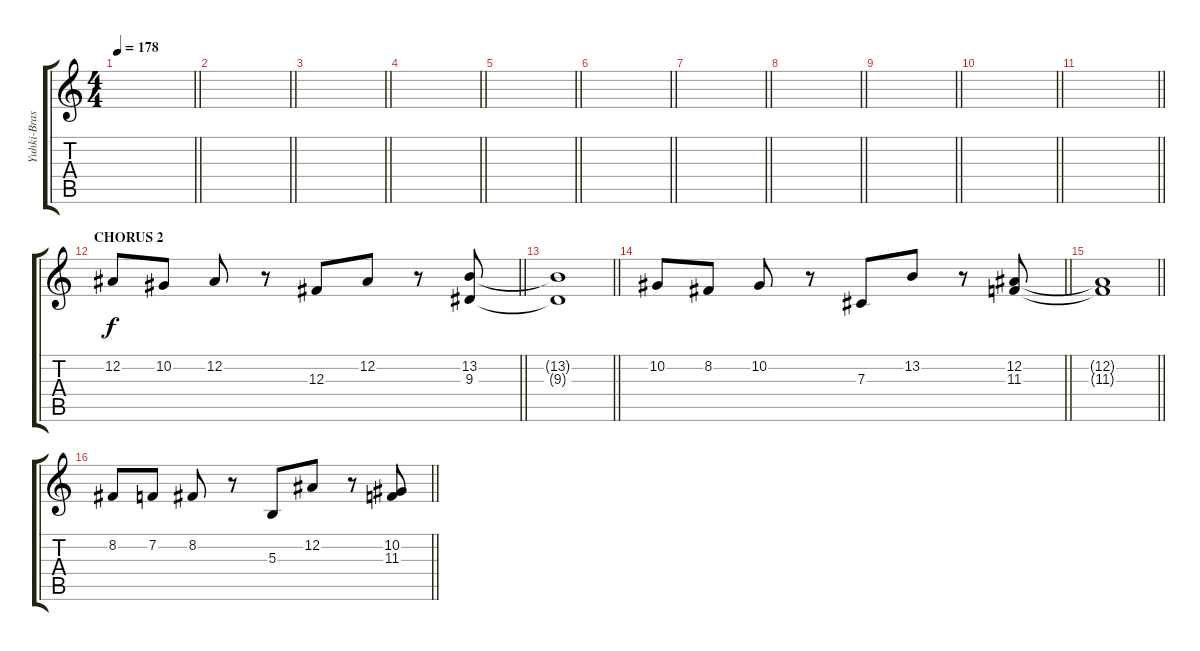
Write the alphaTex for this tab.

\track ("Yuhki-Brass" "Yuhki-Bras") {instrument brasssection}
\staff {score tabs}
\tuning (Eb4 Bb3 Gb3 Db3 Ab2 Eb2) {hide}
\ts (4 4)
\tempo 178
\clef g2
\barLineRight lightlight
\ks c
|
\barLineRight lightlight
|
\barLineRight lightlight
|
\barLineRight lightlight
|
\barLineRight lightlight
|
\barLineRight lightlight
|
\barLineRight lightlight
|
\barLineRight lightlight
|
\barLineRight lightlight
|
\barLineRight lightlight
|
\barLineRight lightlight
|
\section ("" "CHORUS 2")
\barLineRight lightlight
12.2.8 10.2.8 12.2.8 r.8 12.3.8 12.2.8 r.8 (13.2 9.3).8 |
\barLineRight lightlight
(13.2{t} 9.3{t}).1 |
\barLineRight lightlight
10.2.8 8.2.8 10.2.8 r.8 7.3.8 13.2.8 r.8 (12.2 11.3).8 |
\barLineRight lightlight
(12.2{t} 11.3{t}).1 |
\barLineRight lightlight
8.2.8 7.2.8 8.2.8 r.8 5.3.8 12.2.8 r.8 (10.2 11.3).8
